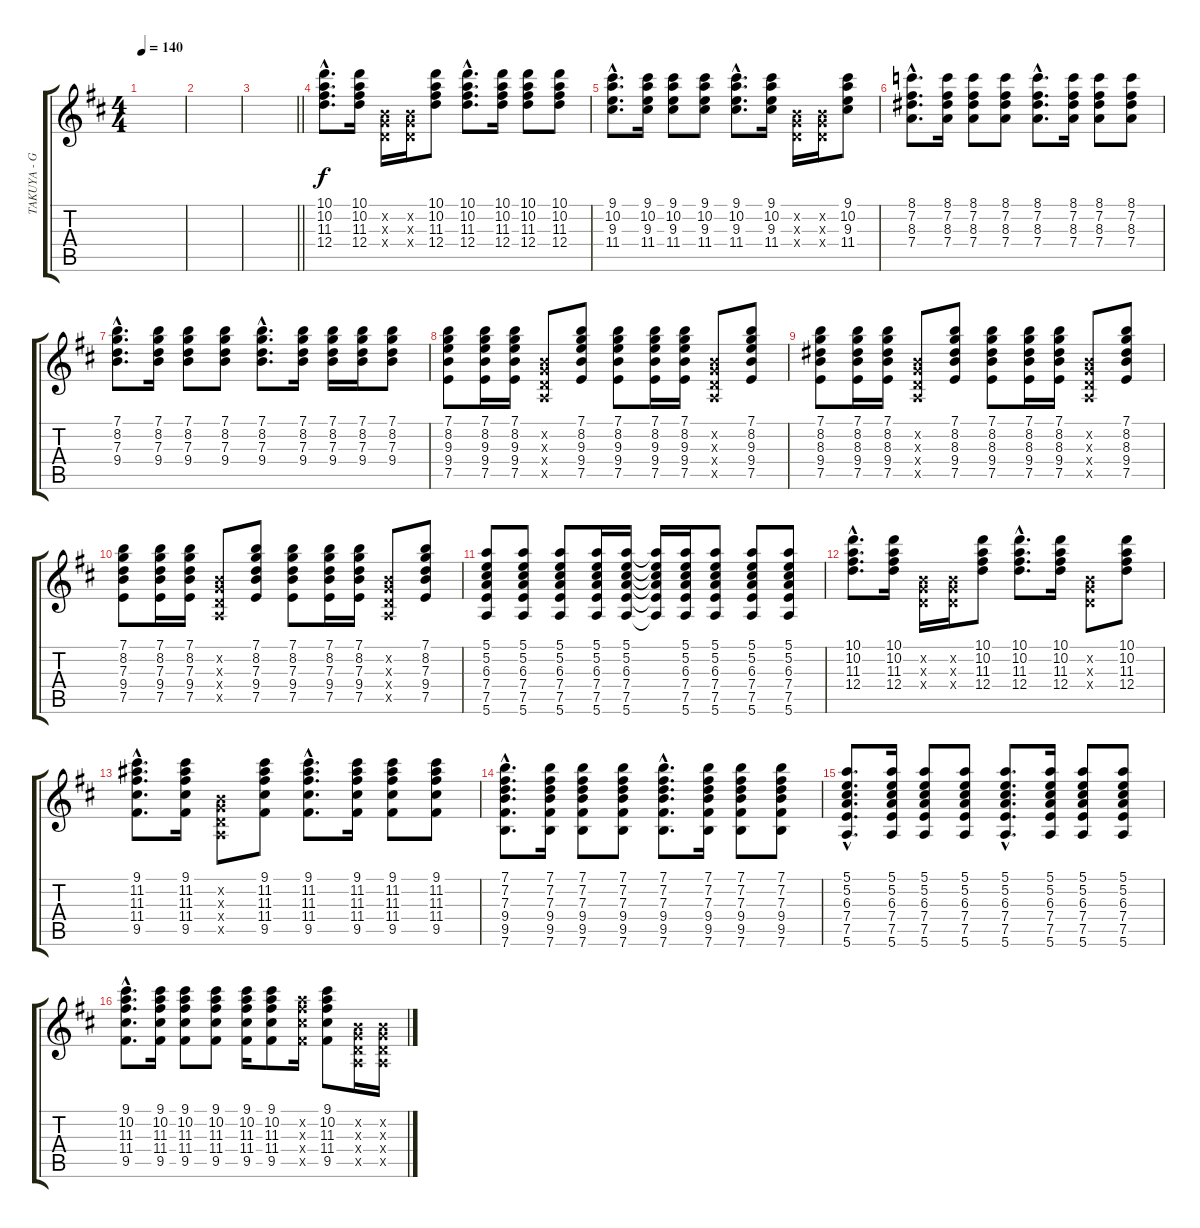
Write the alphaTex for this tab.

\track ("TAKUYA - Guitar 2" "TAKUYA - G") {instrument overdrivenguitar}
\staff {score tabs}
\tuning (E4 B3 G3 D3 A2 E2) {hide}
\ts (4 4)
\tempo 140
\clef g2
\ks d
|
|
\barLineRight lightlight
|
(10.1{hac} 10.2{hac} 11.3{hac} 12.4{hac}).8{d} (10.1 10.2 11.3 12.4).16 (0.2{x} 0.3{x} 0.4{x}).16 (0.2{x} 0.3{x} 0.4{x}).16 (10.1 10.2 11.3 12.4).8 (10.1{hac} 10.2{hac} 11.3{hac} 12.4{hac}).8{d} (10.1 10.2 11.3 12.4).16 (10.1 10.2 11.3 12.4).8 (10.1 10.2 11.3 12.4).8 |
(9.1{hac} 10.2{hac} 9.3{hac} 11.4{hac}).8{d} (9.1 10.2 9.3 11.4).16 (9.1 10.2 9.3 11.4).8 (9.1 10.2 9.3 11.4).8 (9.1{hac} 10.2{hac} 9.3{hac} 11.4{hac}).8{d} (9.1 10.2 9.3 11.4).16 (0.2{x} 0.3{x} 0.4{x}).16 (0.2{x} 0.3{x} 0.4{x}).16 (9.1 10.2 9.3 11.4).8 |
(8.1{hac} 7.2{hac} 8.3{hac} 7.4{hac}).8{d} (8.1 7.2 8.3 7.4).16 (8.1 7.2 8.3 7.4).8 (8.1 7.2 8.3 7.4).8 (8.1{hac} 7.2{hac} 8.3{hac} 7.4{hac}).8{d} (8.1 7.2 8.3 7.4).16 (8.1 7.2 8.3 7.4).8 (8.1 7.2 8.3 7.4).8 |
(7.1{hac} 8.2{hac} 7.3{hac} 9.4{hac}).8{d} (7.1 8.2 7.3 9.4).16 (7.1 8.2 7.3 9.4).8 (7.1 8.2 7.3 9.4).8 (7.1{hac} 8.2{hac} 7.3{hac} 9.4{hac}).8{d} (7.1 8.2 7.3 9.4).16 (7.1 8.2 7.3 9.4).16 (7.1 8.2 7.3 9.4).16 (7.1 8.2 7.3 9.4).8 |
(7.1 8.2 9.3 9.4 7.5).8 (7.1 8.2 9.3 9.4 7.5).16 (7.1 8.2 9.3 9.4 7.5).16 (0.2{x} 0.3{x} 0.4{x} 0.5{x}).8 (7.1 8.2 9.3 9.4 7.5).8 (7.1 8.2 9.3 9.4 7.5).8 (7.1 8.2 9.3 9.4 7.5).16 (7.1 8.2 9.3 9.4 7.5).16 (0.2{x} 0.3{x} 0.4{x} 0.5{x}).8 (7.1 8.2 9.3 9.4 7.5).8 |
(7.1 8.2 8.3 9.4 7.5).8 (7.1 8.2 8.3 9.4 7.5).16 (7.1 8.2 8.3 9.4 7.5).16 (0.2{x} 0.3{x} 0.4{x} 0.5{x}).8 (7.1 8.2 8.3 9.4 7.5).8 (7.1 8.2 8.3 9.4 7.5).8 (7.1 8.2 8.3 9.4 7.5).16 (7.1 8.2 8.3 9.4 7.5).16 (0.2{x} 0.3{x} 0.4{x} 0.5{x}).8 (7.1 8.2 8.3 9.4 7.5).8 |
(7.1 8.2 7.3 9.4 7.5).8 (7.1 8.2 7.3 9.4 7.5).16 (7.1 8.2 7.3 9.4 7.5).16 (0.2{x} 0.3{x} 0.4{x} 0.5{x}).8 (7.1 8.2 7.3 9.4 7.5).8 (7.1 8.2 7.3 9.4 7.5).8 (7.1 8.2 7.3 9.4 7.5).16 (7.1 8.2 7.3 9.4 7.5).16 (0.2{x} 0.3{x} 0.4{x} 0.5{x}).8 (7.1 8.2 7.3 9.4 7.5).8 |
(5.1 5.2 6.3 7.4 7.5 5.6).8 (5.1 5.2 6.3 7.4 7.5 5.6).8 (5.1 5.2 6.3 7.4 7.5 5.6).8 (5.1 5.2 6.3 7.4 7.5 5.6).16 (5.1 5.2 6.3 7.4 7.5 5.6).16 (5.1{t} 5.2{t} 6.3{t} 7.4{t} 7.5{t} 5.6{t}).16 (5.1 5.2 6.3 7.4 7.5 5.6).16 (5.1 5.2 6.3 7.4 7.5 5.6).8 (5.1 5.2 6.3 7.4 7.5 5.6).8 (5.1 5.2 6.3 7.4 7.5 5.6).8 |
(10.1{hac} 10.2{hac} 11.3{hac} 12.4{hac}).8{d} (10.1 10.2 11.3 12.4).16 (0.2{x} 0.3{x} 0.4{x}).16 (0.2{x} 0.3{x} 0.4{x}).16 (10.1 10.2 11.3 12.4).8 (10.1{hac} 10.2{hac} 11.3{hac} 12.4{hac}).8{d} (10.1 10.2 11.3 12.4).16 (0.2{x} 0.3{x} 0.4{x}).8 (10.1 10.2 11.3 12.4).8 |
(9.1{hac} 11.2{hac} 11.3{hac} 11.4{hac} 9.5{hac}).8{d} (9.1 11.2 11.3 11.4 9.5).16 (0.2{x} 0.3{x} 0.4{x} 0.5{x}).8 (9.1 11.2 11.3 11.4 9.5).8 (9.1{hac} 11.2{hac} 11.3{hac} 11.4{hac} 9.5{hac}).8{d} (9.1 11.2 11.3 11.4 9.5).16 (9.1 11.2 11.3 11.4 9.5).8 (9.1 11.2 11.3 11.4 9.5).8 |
(7.1{hac} 7.2{hac} 7.3{hac} 9.4{hac} 9.5{hac} 7.6{hac}).8{d} (7.1 7.2 7.3 9.4 9.5 7.6).16 (7.1 7.2 7.3 9.4 9.5 7.6).8 (7.1 7.2 7.3 9.4 9.5 7.6).8 (7.1{hac} 7.2{hac} 7.3{hac} 9.4{hac} 9.5{hac} 7.6{hac}).8{d} (7.1 7.2 7.3 9.4 9.5 7.6).16 (7.1 7.2 7.3 9.4 9.5 7.6).8 (7.1 7.2 7.3 9.4 9.5 7.6).8 |
(5.1{hac} 5.2{hac} 6.3{hac} 7.4{hac} 7.5{hac} 5.6{hac}).8{d} (5.1 5.2 6.3 7.4 7.5 5.6).16 (5.1 5.2 6.3 7.4 7.5 5.6).8 (5.1 5.2 6.3 7.4 7.5 5.6).8 (5.1{hac} 5.2{hac} 6.3{hac} 7.4{hac} 7.5{hac} 5.6{hac}).8{d} (5.1 5.2 6.3 7.4 7.5 5.6).16 (5.1 5.2 6.3 7.4 7.5 5.6).8 (5.1 5.2 6.3 7.4 7.5 5.6).8 |
(9.1{hac} 10.2{hac} 11.3{hac} 11.4{hac} 9.5{hac}).8{d} (9.1 10.2 11.3 11.4 9.5).16 (9.1 10.2 11.3 11.4 9.5).8 (9.1 10.2 11.3 11.4 9.5).8 (9.1 10.2 11.3 11.4 9.5).16 (9.1 10.2 11.3 11.4 9.5).8 (10.2{x} 11.3{x} 11.4{x} 9.5{x}).16 (9.1 10.2 11.3 11.4 9.5).8 (0.2{x} 0.3{x} 0.4{x} 0.5{x}).16 (0.2{x} 0.3{x} 0.4{x} 0.5{x}).16
